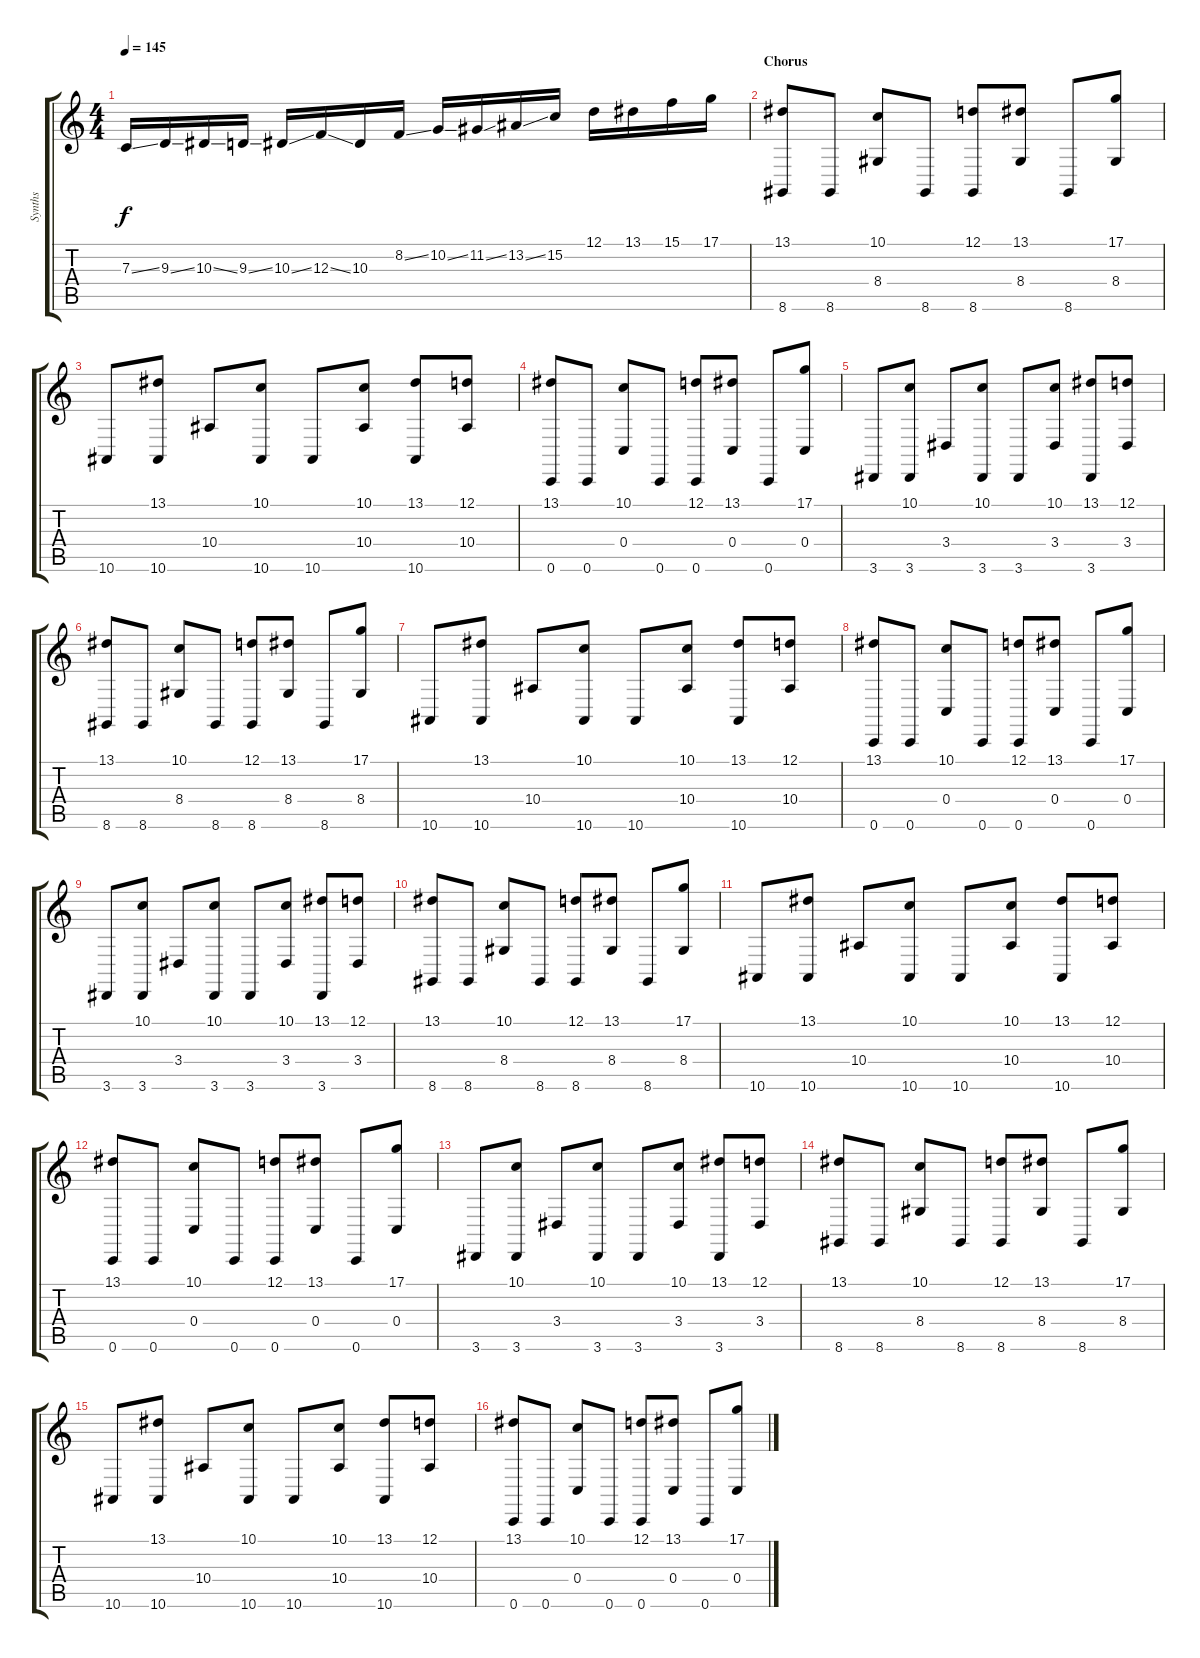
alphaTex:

\track ("Synths" "Synths") {instrument lead2sawtooth}
\staff {score tabs}
\tuning (D4 A3 F3 C3 G2 C2) {hide}
\ts (4 4)
\tempo 145
\clef g2
\ks c
7.3{ss}.16{dy f} 9.3{ss}.16 10.3{ss}.16 9.3{ss}.16 10.3{ss}.16 12.3{ss}.16 10.3.16 8.2{ss}.16 10.2{ss}.16 11.2{ss}.16 13.2{ss}.16 15.2.16 12.1.16 13.1.16 15.1.16 17.1.16 |
\section ("" "Chorus")
(13.1 8.6).8 8.6.8 (10.1 8.4).8 8.6.8 (12.1 8.6).8 (13.1 8.4).8 8.6.8 (17.1 8.4).8 |
10.6.8 (13.1 10.6).8 10.4.8 (10.1 10.6).8 10.6.8 (10.1 10.4).8 (13.1 10.6).8 (12.1 10.4).8 |
(13.1 0.6).8 0.6.8 (10.1 0.4).8 0.6.8 (12.1 0.6).8 (13.1 0.4).8 0.6.8 (17.1 0.4).8 |
3.6.8 (10.1 3.6).8 3.4.8 (10.1 3.6).8 3.6.8 (10.1 3.4).8 (13.1 3.6).8 (12.1 3.4).8 |
(13.1 8.6).8 8.6.8 (10.1 8.4).8 8.6.8 (12.1 8.6).8 (13.1 8.4).8 8.6.8 (17.1 8.4).8 |
10.6.8 (13.1 10.6).8 10.4.8 (10.1 10.6).8 10.6.8 (10.1 10.4).8 (13.1 10.6).8 (12.1 10.4).8 |
(13.1 0.6).8 0.6.8 (10.1 0.4).8 0.6.8 (12.1 0.6).8 (13.1 0.4).8 0.6.8 (17.1 0.4).8 |
3.6.8 (10.1 3.6).8 3.4.8 (10.1 3.6).8 3.6.8 (10.1 3.4).8 (13.1 3.6).8 (12.1 3.4).8 |
(13.1 8.6).8 8.6.8 (10.1 8.4).8 8.6.8 (12.1 8.6).8 (13.1 8.4).8 8.6.8 (17.1 8.4).8 |
10.6.8 (13.1 10.6).8 10.4.8 (10.1 10.6).8 10.6.8 (10.1 10.4).8 (13.1 10.6).8 (12.1 10.4).8 |
(13.1 0.6).8 0.6.8 (10.1 0.4).8 0.6.8 (12.1 0.6).8 (13.1 0.4).8 0.6.8 (17.1 0.4).8 |
3.6.8 (10.1 3.6).8 3.4.8 (10.1 3.6).8 3.6.8 (10.1 3.4).8 (13.1 3.6).8 (12.1 3.4).8 |
(13.1 8.6).8 8.6.8 (10.1 8.4).8 8.6.8 (12.1 8.6).8 (13.1 8.4).8 8.6.8 (17.1 8.4).8 |
10.6.8 (13.1 10.6).8 10.4.8 (10.1 10.6).8 10.6.8 (10.1 10.4).8 (13.1 10.6).8 (12.1 10.4).8 |
(13.1 0.6).8 0.6.8 (10.1 0.4).8 0.6.8 (12.1 0.6).8 (13.1 0.4).8 0.6.8 (17.1 0.4).8
